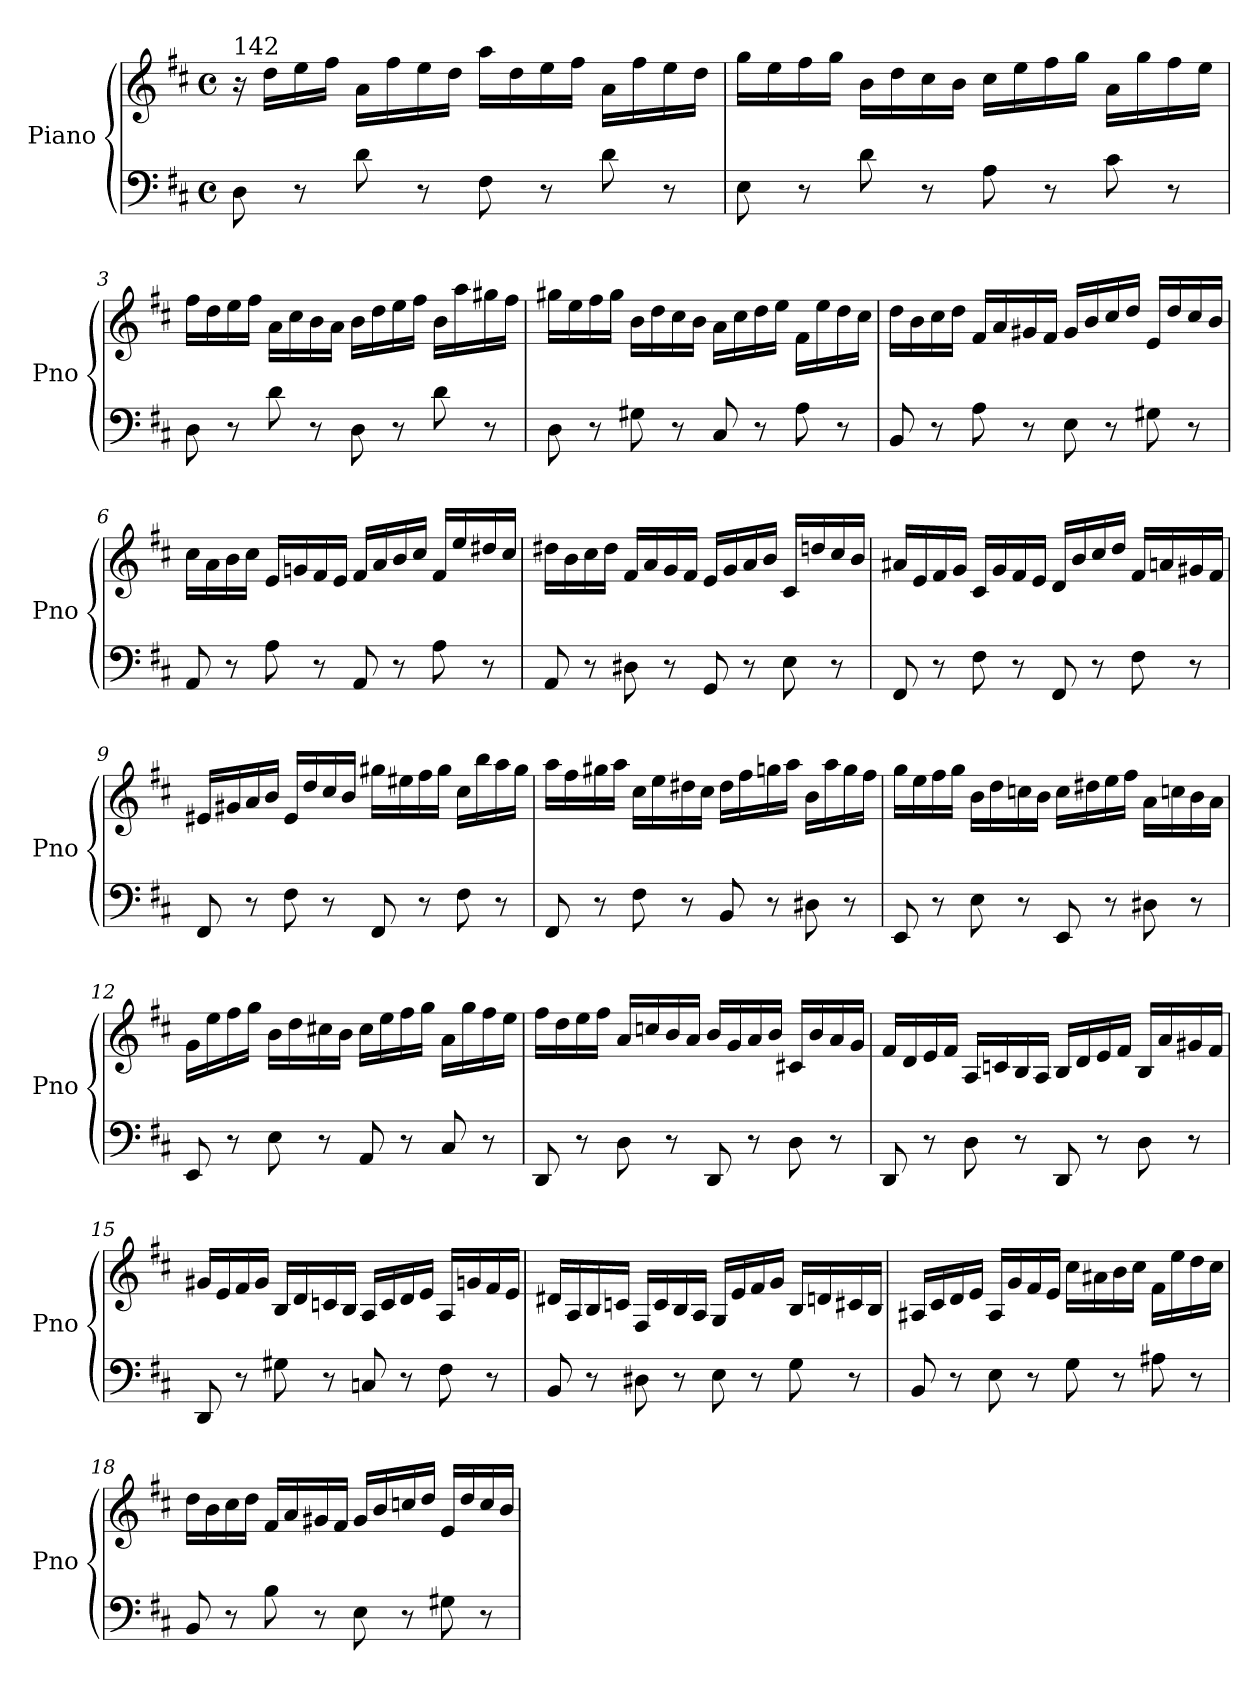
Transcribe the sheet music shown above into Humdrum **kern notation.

**kern	**kern
*part1	*part1
*staff2	*staff1
*I"Piano	*
*I'Pno	*
*clefF4	*clefG2
*k[f#c#]	*k[f#c#]
*D:	*D:
*M4/4	*M4/4
*met(c)	*met(c)
=1	=1
!	!LO:TX:a:t=142
8D\	16r
.	16dd\LL
8r	16ee\
.	16ff#\JJ
8d\	16a\LL
.	16ff#\
8r	16ee\
.	16dd\JJ
8F#\	16aa\LL
.	16dd\
8r	16ee\
.	16ff#\JJ
8d\	16a\LL
.	16ff#\
8r	16ee\
.	16dd\JJ
=2	=2
8E\	16gg\LL
.	16ee\
8r	16ff#\
.	16gg\JJ
8d\	16b\LL
.	16dd\
8r	16cc#\
.	16b\JJ
8A\	16cc#\LL
.	16ee\
8r	16ff#\
.	16gg\JJ
8c#\	16a\LL
.	16gg\
8r	16ff#\
.	16ee\JJ
!!LO:LB:g=z
=3	=3
8D\	16ff#\LL
.	16dd\
8r	16ee\
.	16ff#\JJ
8d\	16a\LL
.	16cc#\
8r	16b\
.	16a\JJ
8D\	16b\LL
.	16dd\
8r	16ee\
.	16ff#\JJ
8d\	16b\LL
.	16aa\
8r	16gg#X\
.	16ff#\JJ
=4	=4
8D\	16gg#X\LL
.	16ee\
8r	16ff#\
.	16gg#\JJ
8G#X\	16b\LL
.	16dd\
8r	16cc#\
.	16b\JJ
8C#/	16a\LL
.	16cc#\
8r	16dd\
.	16ee\JJ
8A\	16f#\LL
.	16ee\
8r	16dd\
.	16cc#\JJ
=5	=5
8BB/	16dd\LL
.	16b\
8r	16cc#\
.	16dd\JJ
8A\	16f#/LL
.	16a/
8r	16g#X/
.	16f#/JJ
8E\	16g#/LL
.	16b/
8r	16cc#/
.	16dd/JJ
8G#X\	16e/LL
.	16dd/
8r	16cc#/
.	16b/JJ
!!LO:LB:g=z
=6	=6
8AA/	16cc#\LL
.	16a\
8r	16b\
.	16cc#\JJ
8A\	16e/LL
.	16gn/
8r	16f#/
.	16e/JJ
8AA/	16f#/LL
.	16a/
8r	16b/
.	16cc#/JJ
8A\	16f#/LL
.	16ee/
8r	16dd#X/
.	16cc#/JJ
=7	=7
8AA/	16dd#X\LL
.	16b\
8r	16cc#\
.	16dd#\JJ
8D#X\	16f#/LL
.	16a/
8r	16g/
.	16f#/JJ
8GG/	16e/LL
.	16g/
8r	16a/
.	16b/JJ
8E\	16c#/LL
.	16ddn/
8r	16cc#/
.	16b/JJ
=8	=8
8FF#/	16a#X/LL
.	16e/
8r	16f#/
.	16g/JJ
8F#\	16c#/LL
.	16g/
8r	16f#/
.	16e/JJ
8FF#/	16d/LL
.	16b/
8r	16cc#/
.	16dd/JJ
8F#\	16f#/LL
.	16an/
8r	16g#X/
.	16f#/JJ
!!LO:LB:g=z
=9	=9
8FF#/	16e#X/LL
.	16g#X/
8r	16a/
.	16b/JJ
8F#\	16e#/LL
.	16dd/
8r	16cc#/
.	16b/JJ
8FF#/	16gg#X\LL
.	16ee#X\
8r	16ff#\
.	16gg#\JJ
8F#\	16cc#\LL
.	16bb\
8r	16aa\
.	16gg#\JJ
=10	=10
8FF#/	16aa\LL
.	16ff#\
8r	16gg#X\
.	16aa\JJ
8F#\	16cc#\LL
.	16ee\
8r	16dd#X\
.	16cc#\JJ
8BB/	16dd#\LL
.	16ff#\
8r	16ggn\
.	16aa\JJ
8D#X\	16b\LL
.	16aa\
8r	16gg\
.	16ff#\JJ
=11	=11
8EE/	16gg\LL
.	16ee\
8r	16ff#\
.	16gg\JJ
8E\	16b\LL
.	16dd\
8r	16ccn\
.	16b\JJ
8EE/	16cc\LL
.	16dd#X\
8r	16ee\
.	16ff#\JJ
8D#X\	16a\LL
.	16ccn\
8r	16b\
.	16a\JJ
!!LO:LB:g=z
=12	=12
8EE/	16g\LL
.	16ee\
8r	16ff#\
.	16gg\JJ
8E\	16b\LL
.	16dd\
8r	16cc#X\
.	16b\JJ
8AA/	16cc#\LL
.	16ee\
8r	16ff#\
.	16gg\JJ
8C#/	16a\LL
.	16gg\
8r	16ff#\
.	16ee\JJ
=13	=13
8DD/	16ff#\LL
.	16dd\
8r	16ee\
.	16ff#\JJ
8D\	16a/LL
.	16ccn/
8r	16b/
.	16a/JJ
8DD/	16b/LL
.	16g/
8r	16a/
.	16b/JJ
8D\	16c#X/LL
.	16b/
8r	16a/
.	16g/JJ
=14	=14
8DD/	16f#/LL
.	16d/
8r	16e/
.	16f#/JJ
8D\	16A/LL
.	16cn/
8r	16B/
.	16A/JJ
8DD/	16B/LL
.	16d/
8r	16e/
.	16f#/JJ
8D\	16B/LL
.	16a/
8r	16g#X/
.	16f#/JJ
!!LO:PB:g=z
=15	=15
8DD/	16g#X/LL
.	16e/
8r	16f#/
.	16g#/JJ
8G#X\	16B/LL
.	16d/
8r	16cn/
.	16B/JJ
8Cn/	16A/LL
.	16c/
8r	16d/
.	16e/JJ
8F#\	16A/LL
.	16gn/
8r	16f#/
.	16e/JJ
=16	=16
8BB/	16d#X/LL
.	16A/
8r	16B/
.	16cn/JJ
8D#X\	16F#/LL
.	16c/
8r	16B/
.	16A/JJ
8E\	16G/LL
.	16e/
8r	16f#/
.	16g/JJ
8G\	16B/LL
.	16dn/
8r	16c#X/
.	16B/JJ
=17	=17
8BB/	16A#X/LL
.	16c#/
8r	16d/
.	16e/JJ
8E\	16A#/LL
.	16g/
8r	16f#/
.	16e/JJ
8G\	16cc#\LL
.	16a#X\
8r	16b\
.	16cc#\JJ
8A#X\	16f#\LL
.	16ee\
8r	16dd\
.	16cc#\JJ
!!LO:LB:g=z
=18	=18
8BB/	16dd\LL
.	16b\
8r	16cc#\
.	16dd\JJ
8B\	16f#/LL
.	16a/
8r	16g#X/
.	16f#/JJ
8E\	16g#/LL
.	16b/
8r	16ccn/
.	16dd/JJ
8G#X\	16e/LL
.	16dd/
8r	16cc/
.	16b/JJ
=	=
*-	*-
